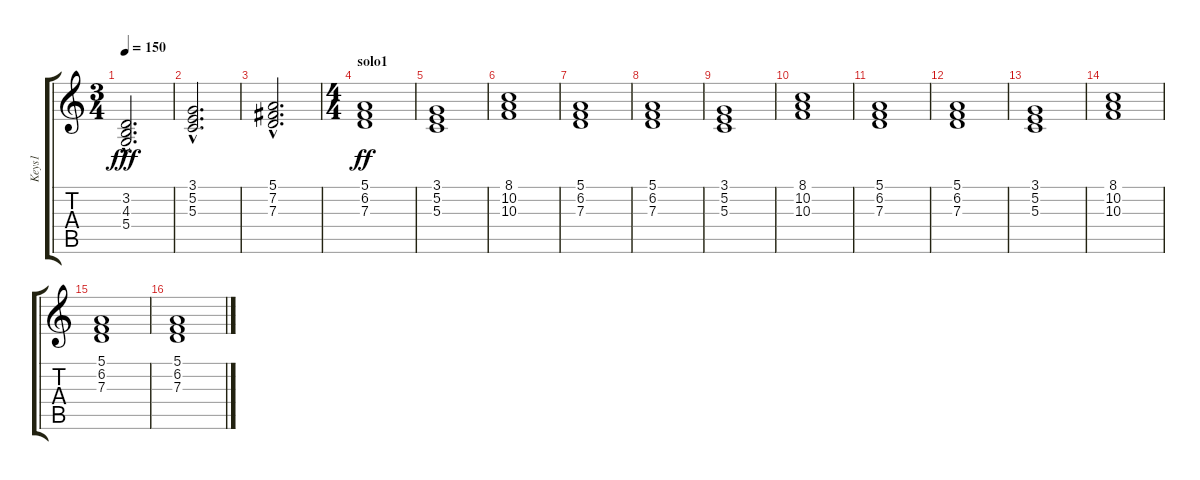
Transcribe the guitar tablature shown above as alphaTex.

\track ("Keys1" "Keys1") {instrument synthstrings1}
\staff {score tabs}
\tuning (E4 B3 G3 D3 A2 E2) {hide}
\ts (3 4)
\tempo 150
\clef g2
\ks c
(3.2{hac} 4.3{hac} 5.4{hac}).2{d dy fff} |
(3.1{hac} 5.2{hac} 5.3{hac}).2{d} |
(5.1{hac} 7.2{hac} 7.3{hac}).2{d} |
\ts (4 4)
\section ("" "solo1")
(5.1 6.2 7.3).1{dy ff volume 10} |
(3.1 5.2 5.3).1 |
(8.1 10.2 10.3).1 |
(5.1 6.2 7.3).1 |
(5.1 6.2 7.3).1 |
(3.1 5.2 5.3).1 |
(8.1 10.2 10.3).1 |
(5.1 6.2 7.3).1 |
(5.1 6.2 7.3).1 |
(3.1 5.2 5.3).1 |
(8.1 10.2 10.3).1 |
(5.1 6.2 7.3).1 |
(5.1 6.2 7.3).1
